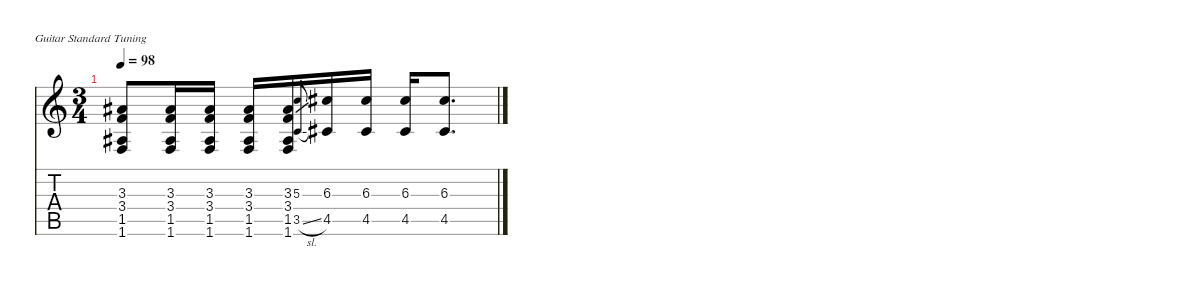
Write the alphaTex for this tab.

\defaultSystemsLayout 4
\hideDynamics
\bracketExtendMode nobrackets
\singleTrackTrackNamePolicy hidden
\multiTrackTrackNamePolicy hidden
\firstSystemTrackNameMode fullname
\firstSystemTrackNameOrientation horizontal
\otherSystemsTrackNameOrientation horizontal
\track ("Rhythem Guitar" "od.guit.") {instrument overdrivenguitar}
\staff {score tabs}
\tuning (E4 B3 G3 D3 A2 E2)
\ts (3 4)
\tempo 98
\clef g2
\ks c
(3.3{acc #} 3.4 1.5{acc #} 1.6).8{dy ff beam Up} (3.3{acc #} 3.4 1.5{acc #} 1.6).16{beam Up} (3.3{acc #} 3.4 1.5{acc #} 1.6).16{beam Up} (3.3{acc #} 3.4 1.5{acc #} 1.6).16{beam Up} (3.3{acc #} 3.4 1.5{acc #} 1.6).16{beam Up} (5.3 3.5{sl}).8{gr dy f beam Up} (6.3{acc #} 4.5{acc #}).16{dy ff beam Up} (6.3{acc #} 4.5{acc #}).16{beam Up} (6.3{acc #} 4.5{acc #}).16{beam Up} (6.3{acc #} 4.5{acc #}).8{d beam Up}
